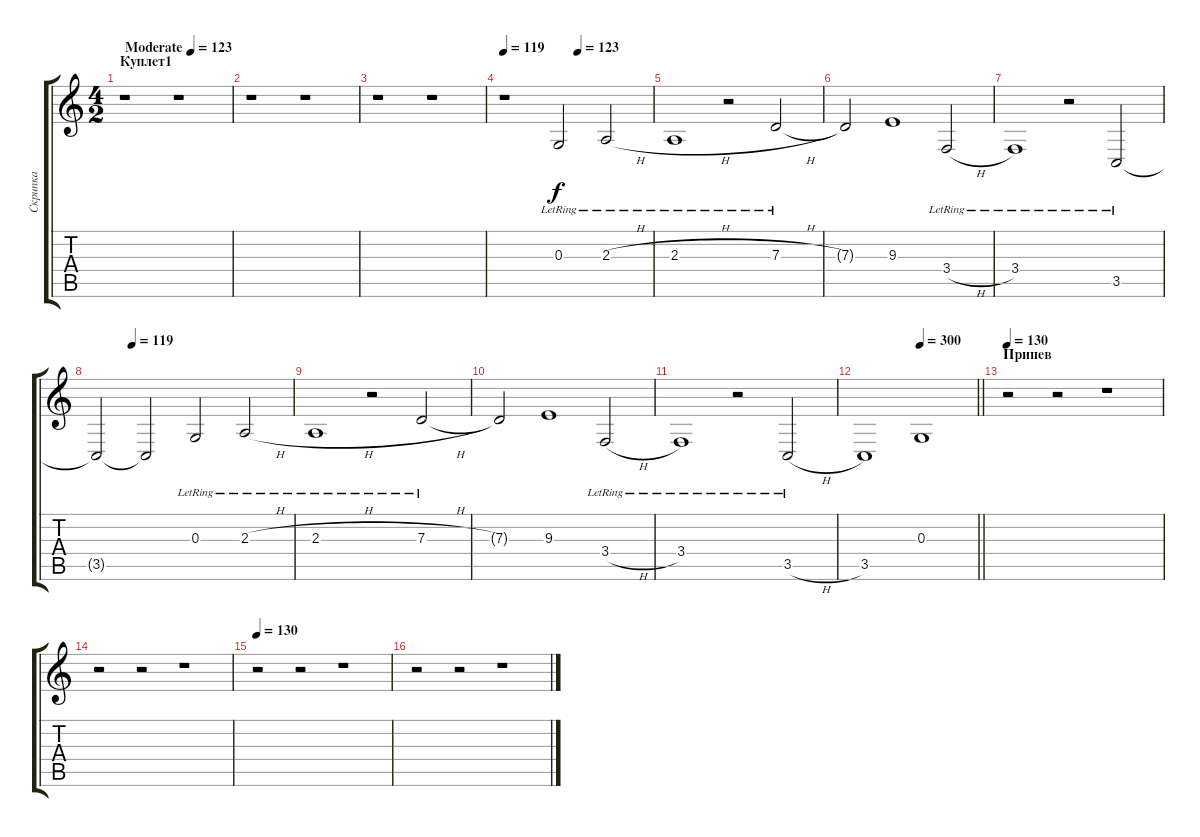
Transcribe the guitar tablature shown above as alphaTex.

\track ("Скрипка" "Скрипка") {instrument stringensemble1}
\staff {score tabs}
\tuning (E4 B3 G3 D3 A2 E2) {hide}
\ts (4 2)
\section ("" "Куплет1")
\tempo (123 "Moderate")
\clef g2
\ks c
r.1{dy f instrument stringensemble1} r.1 |
r.1 r.1 |
r.1 r.1 |
\tempo 119
\tempo (123 0.5)
r.1 0.3{lr}.2 2.3{h lr}.2 |
2.3{h lr}.1 r.2 7.3{h lr}.2 |
7.3{t}.2 9.3.1 3.4{h lr}.2 |
3.4{lr}.1 r.2 3.5{lr}.2 |
\tempo (119 0.1875)
3.5{t}.2 3.5{t}.2 0.3{lr}.2 2.3{h lr}.2 |
2.3{h lr}.1 r.2 7.3{h lr}.2 |
7.3{t}.2 9.3.1 3.4{h lr}.2 |
3.4{lr}.1 r.2 3.5{h lr}.2 |
\tempo (300 0.5)
\barLineRight lightlight
3.5.1 0.3.1 |
\section ("" "Припев")
\tempo 130
r.2 r.2 r.1 |
r.2 r.2 r.1 |
\tempo 130
r.2 r.2 r.1 |
r.2 r.2 r.1
